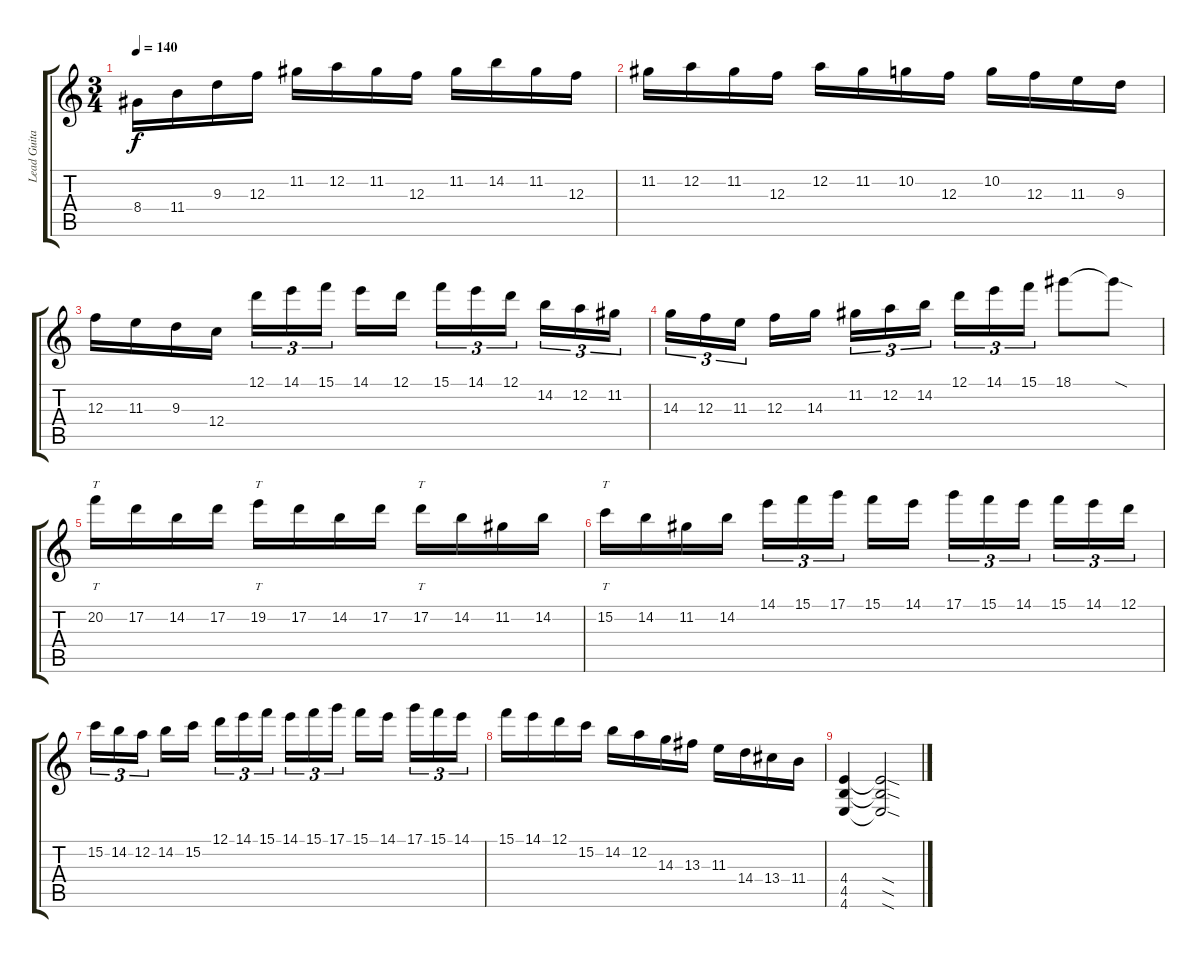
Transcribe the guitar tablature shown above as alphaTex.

\track ("Lead Guitar" "Lead Guita") {instrument distortionguitar}
\staff {score tabs}
\tuning (D4 A3 F3 C3 G2 C2) {hide}
\ts (3 4)
\tempo 140
\clef g2
\ks c
8.4.16{dy f} 11.4.16 9.3.16 12.3.16 11.2.16 12.2.16 11.2.16 12.3.16 11.2.16 14.2.16 11.2.16 12.3.16 |
11.2.16 12.2.16 11.2.16 12.3.16 12.2.16 11.2.16 10.2.16 12.3.16 10.2.16 12.3.16 11.3.16 9.3.16 |
12.3.16 11.3.16 9.3.16 12.4.16 12.1.16{tu (3 2)} 14.1.16{tu (3 2)} 15.1.16{tu (3 2) beam splitsecondary} 14.1.16 12.1.16 15.1.16{tu (3 2)} 14.1.16{tu (3 2)} 12.1.16{tu (3 2) beam splitsecondary} 14.2.16{tu (3 2)} 12.2.16{tu (3 2)} 11.2.16{tu (3 2)} |
14.3.16{tu (3 2)} 12.3.16{tu (3 2)} 11.3.16{tu (3 2) beam splitsecondary} 12.3.16 14.3.16 11.2.16{tu (3 2)} 12.2.16{tu (3 2)} 14.2.16{tu (3 2) beam splitsecondary} 12.1.16{tu (3 2)} 14.1.16{tu (3 2)} 15.1.16{tu (3 2)} 18.1.8 18.1{sod t}.8 |
20.2.16{tt} 17.2.16 14.2.16 17.2.16 19.2.16{tt} 17.2.16 14.2.16 17.2.16 17.2.16{tt} 14.2.16 11.2.16 14.2.16 |
15.2.16{tt} 14.2.16 11.2.16 14.2.16 14.1.16{tu (3 2)} 15.1.16{tu (3 2)} 17.1.16{tu (3 2) beam splitsecondary} 15.1.16 14.1.16 17.1.16{tu (3 2)} 15.1.16{tu (3 2)} 14.1.16{tu (3 2) beam splitsecondary} 15.1.16{tu (3 2)} 14.1.16{tu (3 2)} 12.1.16{tu (3 2)} |
15.2.16{tu (3 2)} 14.2.16{tu (3 2)} 12.2.16{tu (3 2) beam splitsecondary} 14.2.16 15.2.16 12.1.16{tu (3 2)} 14.1.16{tu (3 2)} 15.1.16{tu (3 2) beam splitsecondary} 14.1.16{tu (3 2)} 15.1.16{tu (3 2)} 17.1.16{tu (3 2)} 15.1.16 14.1.16{beam splitsecondary} 17.1.16{tu (3 2)} 15.1.16{tu (3 2)} 14.1.16{tu (3 2)} |
15.1.16 14.1.16 12.1.16 15.2.16 14.2.16 12.2.16 14.3.16 13.3.16 11.3.16 14.4.16 13.4.16 11.4.16 |
(4.4 4.5 4.6).4 (4.4{sod t} 4.5{sod t} 4.6{sod t}).2
